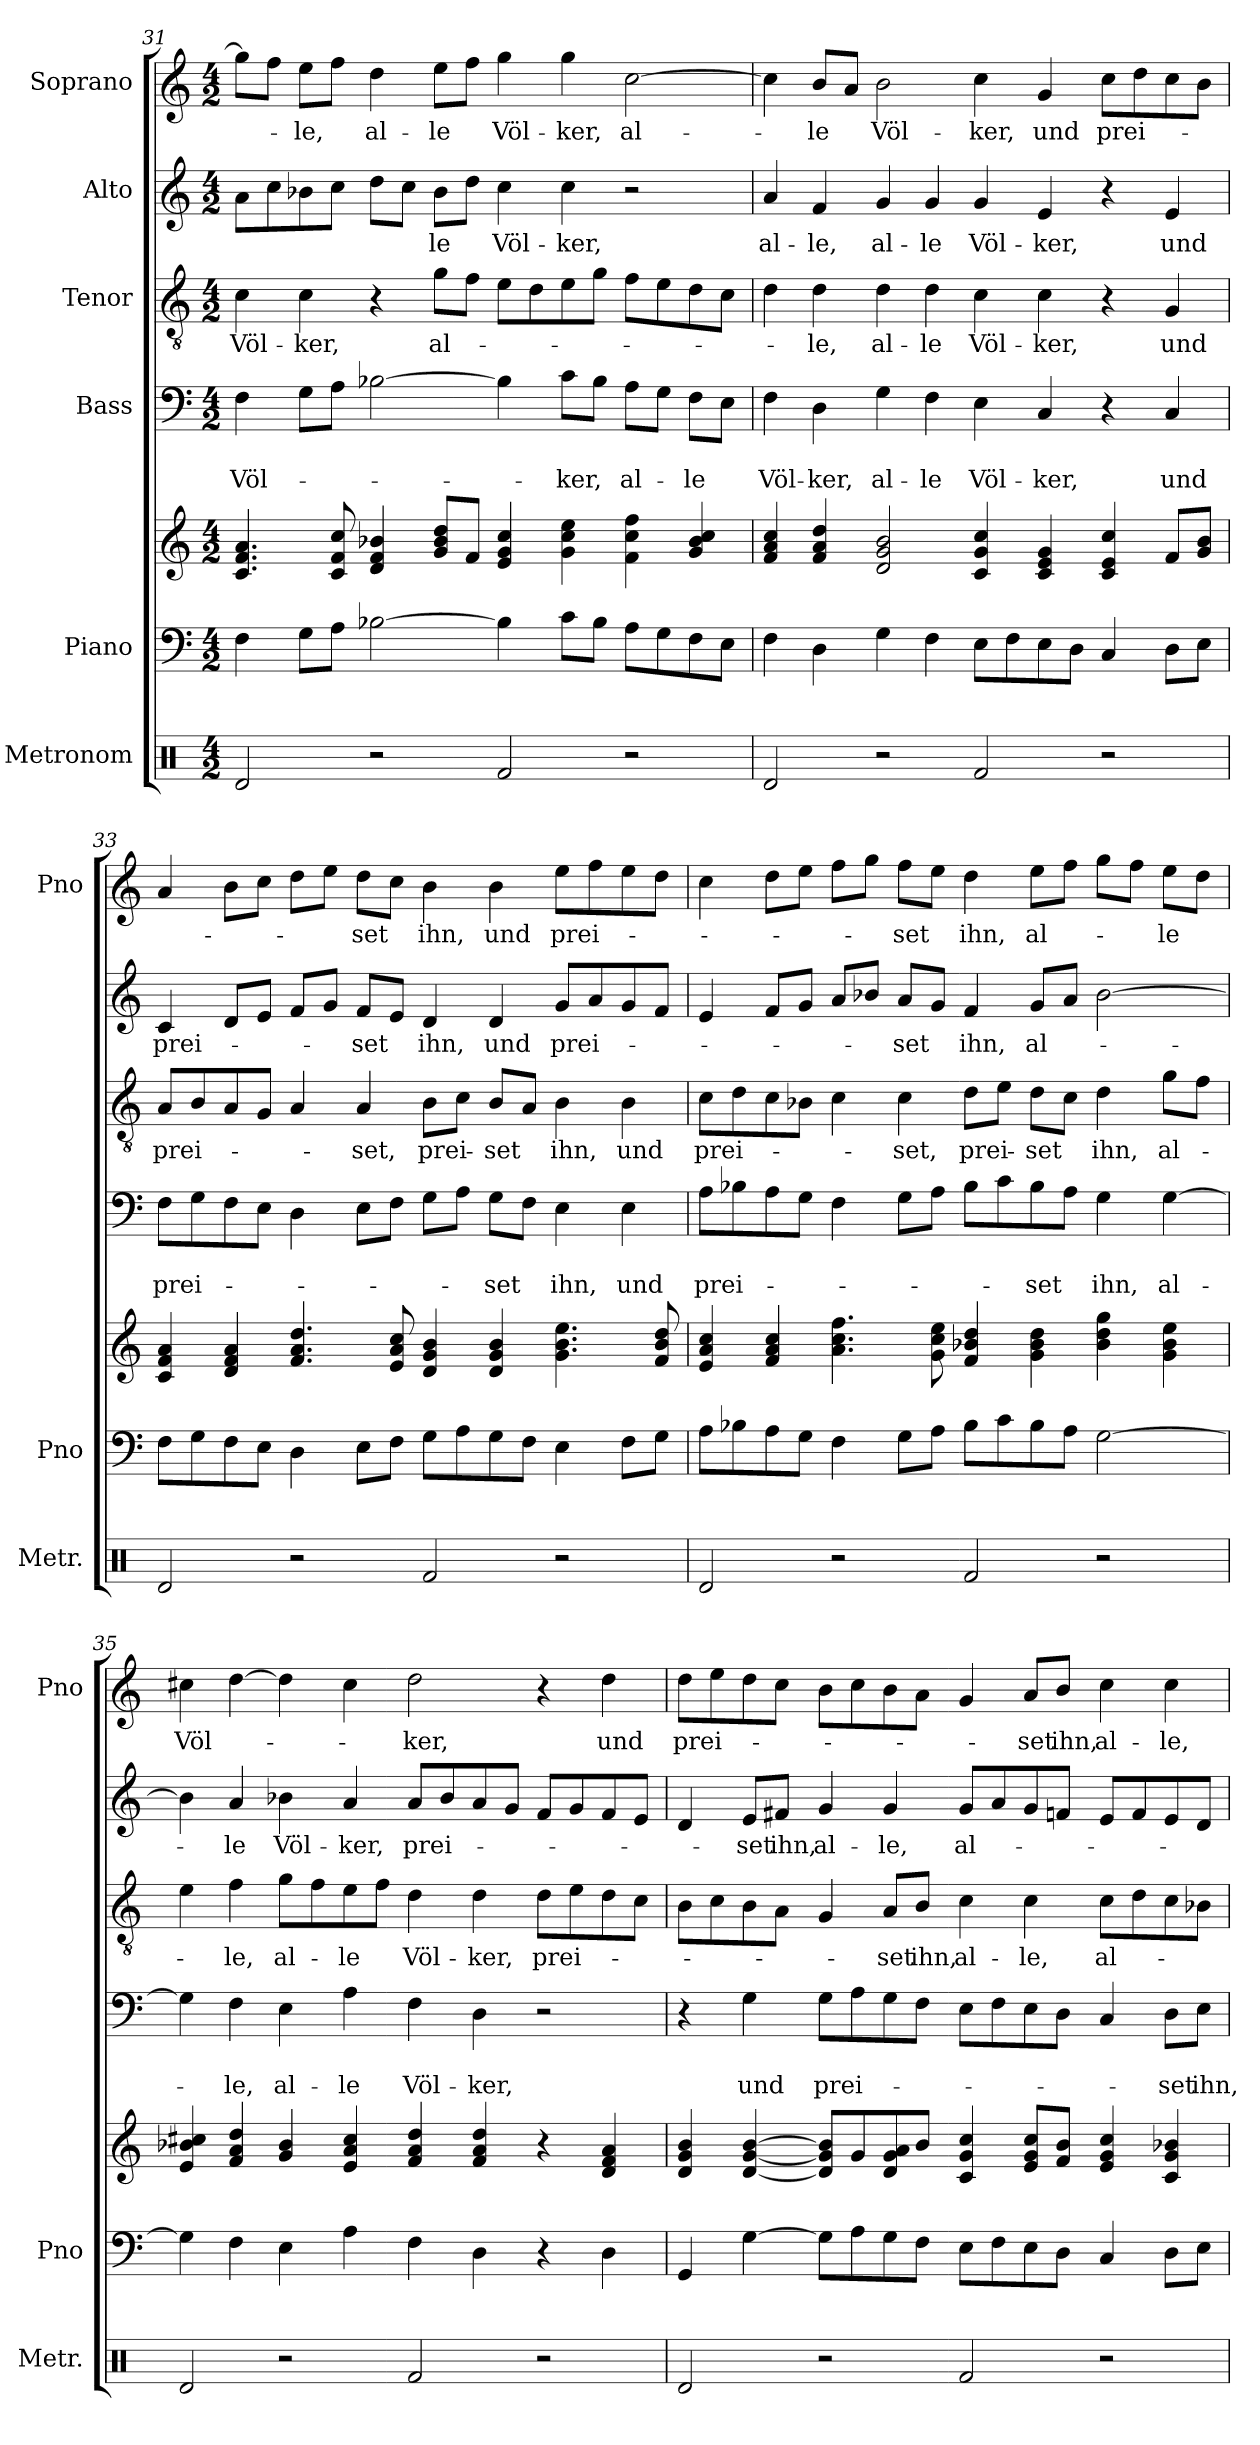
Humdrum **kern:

**kern	**kern	**kern	**kern	**text	**text	**kern	**text	**kern	**text	**kern	**text
*part6	*part5	*part5	*part4	*part4	*part4	*part3	*part3	*part2	*part2	*part1	*part1
*staff7	*staff6	*staff5	*staff4	*staff4	*staff4	*staff3	*staff3	*staff2	*staff2	*staff1	*staff1
*I"Metronom	*I"Piano	*	*I"Bass	*	*	*I"Tenor	*	*I"Alto	*	*I"Soprano	*
*I'Metr.	*I'Pno	*	*	*	*	*	*	*	*	*I'Pno	*
!!LO:PB:g=z
*clefX	*clefF4	*clefG2	*clefF4	*	*	*clefGv2	*	*clefG2	*	*clefG2	*
*k[]	*k[]	*k[]	*k[]	*	*	*k[]	*	*k[]	*	*k[]	*
*M4/2	*M4/2	*M4/2	*M4/2	*	*	*M4/2	*	*M4/2	*	*M4/2	*
=31	=31	=31	=31	=31	=31	=31	=31	=31	=31	=31	=31
!	!	!	!	!	!LO:LY:b	!	!LO:LY:b	!	!	!	!LO:LY:b
2Rd/	4F\	4.c/ 4.f/ 4.a/	4F\	.	Völ-	4c\	Völ-	8a\L	.	8gg\L]	-­-
.	.	.	.	.	.	.	.	8cc\	.	8ff\J	.
!	!	!	!	!	!	!	!LO:LY:b	!	!	!	!LO:LY:b
.	8G\L	.	8G\L	.	.	4c\	-ker,	8b-X\	.	8ee\L	-le,
.	8A\J	8c/ 8f/ 8cc/	8A\J	.	.	.	.	8cc\J	.	8ff\J	.
!	!	!	!	!	!	!	!	!	!	!	!LO:LY:b
2r	[2B-X\	4d/ 4f/ 4b-X/	[2B-X\	.	.	4r	.	8dd\L	.	4dd\	al-
.	.	.	.	.	.	.	.	8cc\J	.	.	.
!	!	!	!	!	!	!	!LO:LY:b	!	!LO:LY:b	!	!LO:LY:b
.	.	8g/ 8b-/ 8dd/L	.	.	.	8g\L	al-	8b-\L	-le	8ee\L	-le
.	.	8f/J	.	.	.	8f\J	.	8dd\J	.	8ff\J	.
!	!	!	!	!	!	!	!	!	!LO:LY:b	!	!LO:LY:b
2Rf/	4B-\]	4e/ 4g/ 4cc/	4B-\]	.	.	8e\L	.	4cc\	Völ-	4gg\	Völ-
.	.	.	.	.	.	8d\	.	.	.	.	.
!	!	!	!	!	!LO:LY:b	!	!	!	!LO:LY:b	!	!LO:LY:b
.	8c\L	4g\ 4cc\ 4ee\	8c\L	.	-ker,	8e\	.	4cc\	-ker,	4gg\	-ker,
.	8B-\J	.	8B-\J	.	.	8g\J	.	.	.	.	.
!	!	!	!	!	!LO:LY:b	!	!	!	!	!	!LO:LY:b
2r	8A\L	4f\ 4cc\ 4ff\	8A\L	.	al-	8f\L	.	2r	.	[2cc\	al-
.	8G\	.	8G\J	.	.	8e\	.	.	.	.	.
!	!	!	!	!	!LO:LY:b	!	!	!	!	!	!
.	8F\	4g/ 4b-/ 4cc/	8F\L	.	-le	8d\	.	.	.	.	.
.	8E\J	.	8E\J	.	.	8c\J	.	.	.	.	.
=32	=32	=32	=32	=32	=32	=32	=32	=32	=32	=32	=32
!	!	!	!	!	!LO:LY:b	!	!	!	!LO:LY:b	!	!
2Rd/	4F\	4f/ 4a/ 4cc/	4F\	.	Völ-	4d\	.	4a/	al-	4cc\]	.
!	!	!	!	!	!LO:LY:b	!	!LO:LY:b	!	!LO:LY:b	!	!LO:LY:b
.	4D\	4f/ 4a/ 4dd/	4D\	.	-ker,	4d\	-le,	4f/	-le,	8b/L	-le
.	.	.	.	.	.	.	.	.	.	8a/J	.
!	!	!	!	!	!LO:LY:b	!	!LO:LY:b	!	!LO:LY:b	!	!LO:LY:b
2r	4G\	2d/ 2g/ 2b/	4G\	.	al-	4d\	al-	4g/	al-	2b\	Völ-
!	!	!	!	!	!LO:LY:b	!	!LO:LY:b	!	!LO:LY:b	!	!
.	4F\	.	4F\	.	-le	4d\	-le	4g/	-le	.	.
!	!	!	!	!	!LO:LY:b	!	!LO:LY:b	!	!LO:LY:b	!	!LO:LY:b
2Rf/	8E\L	4c/ 4g/ 4cc/	4E\	.	Völ-	4c\	Völ-	4g/	Völ-	4cc\	-ker,
.	8F\	.	.	.	.	.	.	.	.	.	.
!	!	!	!	!	!LO:LY:b	!	!LO:LY:b	!	!LO:LY:b	!	!LO:LY:b
.	8E\	4c/ 4e/ 4g/	4C/	.	-ker,	4c\	-ker,	4e/	-ker,	4g/	und
.	8D\J	.	.	.	.	.	.	.	.	.	.
!	!	!	!	!	!	!	!	!	!	!	!LO:LY:b
2r	4C/	4c/ 4e/ 4cc/	4r	.	.	4r	.	4r	.	8cc\L	prei-
.	.	.	.	.	.	.	.	.	.	8dd\	.
!	!	!	!	!	!LO:LY:b	!	!LO:LY:b	!	!LO:LY:b	!	!
.	8D\L	8f/L	4C/	.	und	4G/	und	4e/	und	8cc\	.
.	8E\J	8g/ 8b/J	.	.	.	.	.	.	.	8b\J	.
!!LO:PB:g=z
=33	=33	=33	=33	=33	=33	=33	=33	=33	=33	=33	=33
!	!	!	!	!	!LO:LY:b	!	!LO:LY:b	!	!LO:LY:b	!	!
2Rd/	8F\L	4c/ 4f/ 4a/	8F\L	.	prei-	8A/L	prei-	4c/	prei-	4a/	.
.	8G\	.	8G\	.	.	8B/	.	.	.	.	.
.	8F\	4d/ 4f/ 4a/	8F\	.	.	8A/	.	8d/L	.	8b\L	.
.	8E\J	.	8E\J	.	.	8G/J	.	8e/J	.	8cc\J	.
2r	4D\	4.f/ 4.a/ 4.dd/	4D\	.	.	4A/	.	8f/L	.	8dd\L	.
.	.	.	.	.	.	.	.	8g/J	.	8ee\J	.
!	!	!	!	!	!	!	!LO:LY:b	!	!LO:LY:b	!	!LO:LY:b
.	8E\L	.	8E\L	.	.	4A/	-set,	8f/L	-set	8dd\L	-set
.	8F\J	8e/ 8a/ 8cc/	8F\J	.	.	.	.	8e/J	.	8cc\J	.
!	!	!	!	!	!	!	!LO:LY:b	!	!LO:LY:b	!	!LO:LY:b
2Rf/	8G\L	4d/ 4g/ 4b/	8G\L	.	.	8B\L	prei-	4d/	ihn,	4b\	ihn,
.	8A\	.	8A\J	.	.	8c\J	.	.	.	.	.
!	!	!	!	!	!LO:LY:b	!	!LO:LY:b	!	!LO:LY:b	!	!LO:LY:b
.	8G\	4d/ 4g/ 4b/	8G\L	.	-set	8B/L	-set	4d/	und	4b\	und
.	8F\J	.	8F\J	.	.	8A/J	.	.	.	.	.
!	!	!	!	!	!LO:LY:b	!	!LO:LY:b	!	!LO:LY:b	!	!LO:LY:b
2r	4E\	4.g\ 4.b\ 4.ee\	4E\	.	ihn,	4B\	ihn,	8g/L	prei-	8ee\L	prei-
.	.	.	.	.	.	.	.	8a/	.	8ff\	.
!	!	!	!	!	!LO:LY:b	!	!LO:LY:b	!	!	!	!
.	8F\L	.	4E\	.	und	4B\	und	8g/	.	8ee\	.
.	8G\J	8f/ 8b/ 8dd/	.	.	.	.	.	8f/J	.	8dd\J	.
!!LO:PB:g=z
=34	=34	=34	=34	=34	=34	=34	=34	=34	=34	=34	=34
!	!	!	!	!	!LO:LY:b	!	!LO:LY:b	!	!	!	!
2Rd/	8A\L	4e/ 4a/ 4cc/	8A\L	.	prei-	8c\L	prei-	4e/	.	4cc\	.
.	8B-X\	.	8B-X\	.	.	8d\	.	.	.	.	.
.	8A\	4f/ 4a/ 4cc/	8A\	.	.	8c\	.	8f/L	.	8dd\L	.
.	8G\J	.	8G\J	.	.	8B-X\J	.	8g/J	.	8ee\J	.
2r	4F\	4.a\ 4.cc\ 4.ff\	4F\	.	.	4c\	.	8a/L	.	8ff\L	.
.	.	.	.	.	.	.	.	8b-X/J	.	8gg\J	.
!	!	!	!	!	!	!	!LO:LY:b	!	!LO:LY:b	!	!LO:LY:b
.	8G\L	.	8G\L	.	.	4c\	-set,	8a/L	-set	8ff\L	-set
.	8A\J	8g\ 8cc\ 8ee\	8A\J	.	.	.	.	8g/J	.	8ee\J	.
!	!	!	!	!	!	!	!LO:LY:b	!	!LO:LY:b	!	!LO:LY:b
2Rf/	8B-\L	4f/ 4b-X/ 4dd/	8B-\L	.	.	8d\L	prei-	4f/	ihn,	4dd\	ihn,
.	8c\	.	8c\	.	.	8e\J	.	.	.	.	.
!	!	!	!	!	!LO:LY:b	!	!LO:LY:b	!	!LO:LY:b	!	!LO:LY:b
.	8B-\	4g\ 4b-\ 4dd\	8B-\	.	-set	8d\L	-set	8g/L	al-	8ee\L	al-
.	8A\J	.	8A\J	.	.	8c\J	.	8a/J	.	8ff\J	.
!	!	!	!	!	!LO:LY:b	!	!LO:LY:b	!	!	!	!
2r	[2G\	4b-\ 4dd\ 4gg\	4G\	.	ihn,	4d\	ihn,	[2b-\	.	8gg\L	.
.	.	.	.	.	.	.	.	.	.	8ff\J	.
!	!	!	!	!	!LO:LY:b	!	!LO:LY:b	!	!	!	!LO:LY:b
.	.	4g\ 4b-\ 4ee\	[4G\	.	al-	8g\L	al-	.	.	8ee\L	-le
.	.	.	.	.	.	8f\J	.	.	.	8dd\J	.
=35	=35	=35	=35	=35	=35	=35	=35	=35	=35	=35	=35
!	!	!	!	!	!	!	!	!	!	!	!LO:LY:b
2Rd/	4G\]	4e/ 4b-X/ 4cc#X/	4G\]	.	.	4e\	.	4b-\]	.	4cc#X\	Völ-
!	!	!	!	!	!LO:LY:b	!	!LO:LY:b	!	!LO:LY:b	!	!
.	4F\	4f/ 4a/ 4dd/	4F\	.	-le,	4f\	-le,	4a/	-le	[4dd\	.
!	!	!	!	!	!LO:LY:b	!	!LO:LY:b	!	!LO:LY:b	!	!
2r	4E\	4g/ 4b-/	4E\	.	al-	8g\L	al-	4b-X\	Völ-	4dd\]	.
.	.	.	.	.	.	8f\	.	.	.	.	.
!	!	!	!	!	!LO:LY:b	!	!LO:LY:b	!	!LO:LY:b	!	!
.	4A\	4e/ 4a/ 4cc#/	4A\	.	-le	8e\	-le	4a/	-ker,	4cc#\	.
.	.	.	.	.	.	8f\J	.	.	.	.	.
!	!	!	!	!	!LO:LY:b	!	!LO:LY:b	!	!LO:LY:b	!	!LO:LY:b
2Rf/	4F\	4f/ 4a/ 4dd/	4F\	.	Völ-	4d\	Völ-	8a/L	prei-	2dd\	-ker,
.	.	.	.	.	.	.	.	8b-/	.	.	.
!	!	!	!	!	!LO:LY:b	!	!LO:LY:b	!	!	!	!
.	4D\	4f/ 4a/ 4dd/	4D\	.	-ker,	4d\	-ker,	8a/	.	.	.
.	.	.	.	.	.	.	.	8g/J	.	.	.
!	!	!	!	!	!	!	!LO:LY:b	!	!	!	!
2r	4r	4r	2r	.	.	8d\L	prei-	8f/L	.	4r	.
.	.	.	.	.	.	8e\	.	8g/	.	.	.
!	!	!	!	!	!	!	!	!	!	!	!LO:LY:b
.	4D\	4d/ 4f/ 4a/	.	.	.	8d\	.	8f/	.	4dd\	und
.	.	.	.	.	.	8c\J	.	8e/J	.	.	.
!!LO:PB:g=z
=36	=36	=36	=36	=36	=36	=36	=36	=36	=36	=36	=36
!	!	!	!	!	!	!	!	!	!	!	!LO:LY:b
2Rd/	4GG/	4d/ 4g/ 4b/	4r	.	.	8B\L	.	4d/	.	8dd\L	prei-
.	.	.	.	.	.	8c\	.	.	.	8ee\	.
!	!	!	!	!	!LO:LY:b	!	!	!	!LO:LY:b	!	!
.	[4G\	[4d/ [4g/ [4b/	4G\	.	und	8B\	.	8e/L	-set	8dd\	.
!	!	!	!	!	!	!	!	!	!LO:LY:b	!	!
.	.	.	.	.	.	8A\J	.	8f#X/J	ihn,	8cc\J	.
!	!	!	!	!	!LO:LY:b	!	!	!	!LO:LY:b	!	!
2r	8G\L]	8d/] 8g/] 8b/]L	8G\L	.	prei-	4G/	.	4g/	al-	8b\L	.
.	8A\	8g/	8A\	.	.	.	.	.	.	8cc\	.
!	!	!	!	!	!	!	!LO:LY:b	!	!LO:LY:b	!	!
.	8G\	8d/ 8g/ 8a/	8G\	.	.	8A/L	-set	4g/	-le,	8b\	.
!	!	!	!	!	!	!	!LO:LY:b	!	!	!	!
.	8F\J	8b/J	8F\J	.	.	8B/J	ihn,	.	.	8a\J	.
!	!	!	!	!	!	!	!LO:LY:b	!	!LO:LY:b	!	!
2Rf/	8E\L	4c/ 4g/ 4cc/	8E\L	.	.	4c\	al-	8g/L	al-	4g/	.
.	8F\	.	8F\	.	.	.	.	8a/	.	.	.
!	!	!	!	!	!	!	!LO:LY:b	!	!	!	!LO:LY:b
.	8E\	8e/ 8g/ 8cc/L	8E\	.	.	4c\	-le,	8g/	.	8a/L	-set
!	!	!	!	!	!	!	!	!	!	!	!LO:LY:b
.	8D\J	8f/ 8b/J	8D\J	.	.	.	.	8fn/J	.	8b/J	ihn,
!	!	!	!	!	!	!	!LO:LY:b	!	!	!	!LO:LY:b
2r	4C/	4e/ 4g/ 4cc/	4C/	.	.	8c\L	al-	8e/L	.	4cc\	al-
.	.	.	.	.	.	8d\	.	8f/	.	.	.
!	!	!	!	!	!LO:LY:b	!	!	!	!	!	!LO:LY:b
.	8D\L	4c/ 4g/ 4b-X/	8D\L	.	-set	8c\	.	8e/	.	4cc\	-le,
!	!	!	!	!	!LO:LY:b	!	!	!	!	!	!
.	8E\J	.	8E\J	.	ihn,	8B-X\J	.	8d/J	.	.	.
=	=	=	=	=	=	=	=	=	=	=	=
*-	*-	*-	*-	*-	*-	*-	*-	*-	*-	*-	*-
